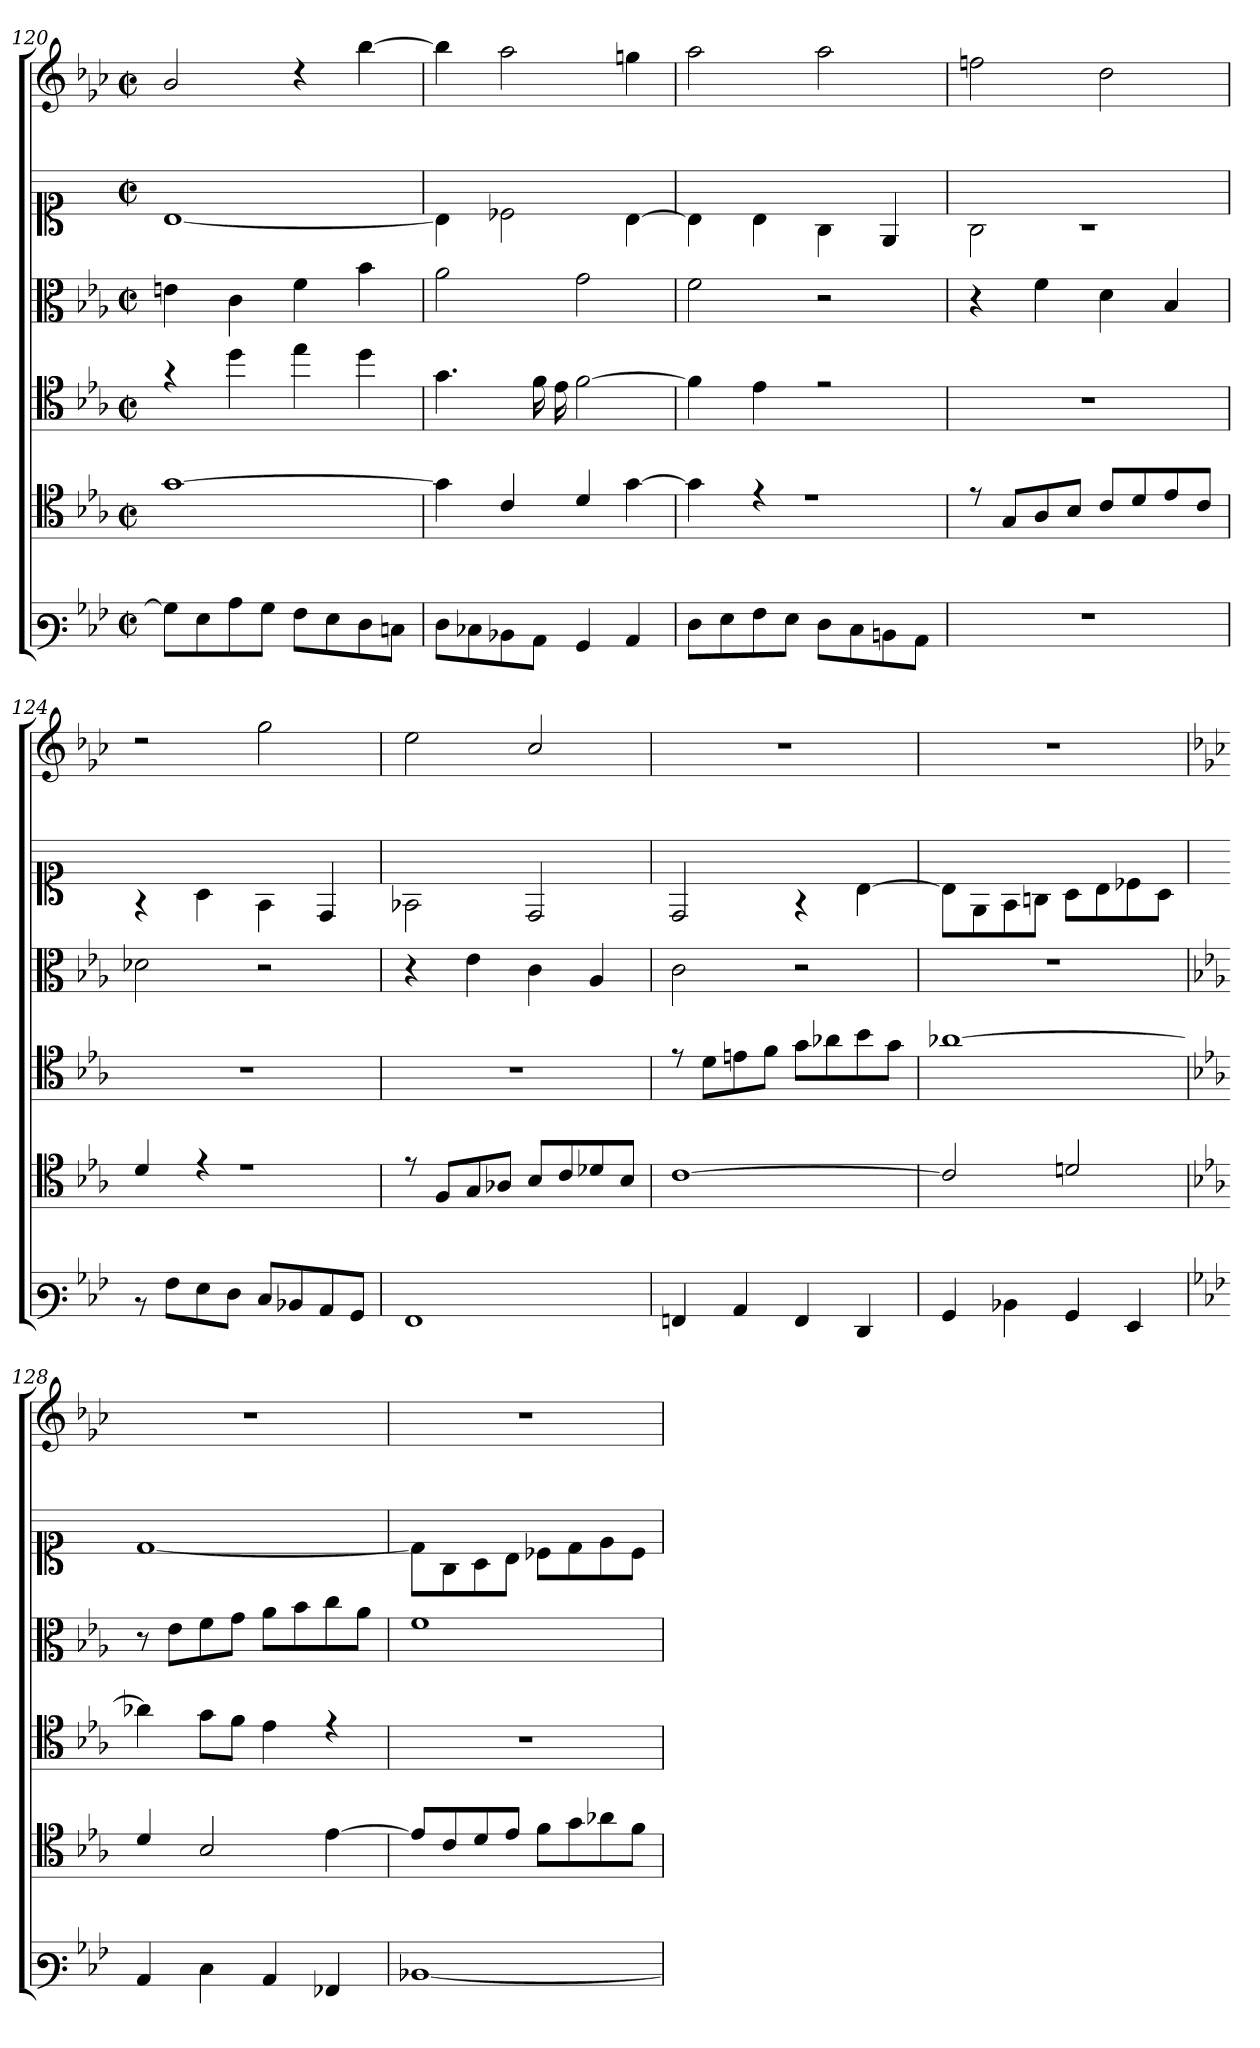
**kern	**kern	**kern	**kern	**kern	**kern
*part6	*part5	*part4	*part3	*part2	*part1
*staff6	*staff5	*staff4	*staff3	*staff2	*staff1
*clefF3	*clefC4	*clefC4	*clefC3	*clefC1	*clefG3
*k[b-e-a-]	*k[b-e-a-]	*k[b-e-a-]	*k[b-e-a-]	*	*k[b-e-a-]
*M2/2	*M2/2	*M2/2	*M2/2	*M2/2	*M2/2
*met(c|)	*met(c|)	*met(c|)	*met(c|)	*met(c|)	*met(c|)
=120	=120	=120	=120	=120	=120
8B-\L]	[>1g	4rf	4en\	[>1B	2g/
8G\	.	.	.	.	.
8c\	.	4dd\	4c\	.	.
8B-\J	.	.	.	.	.
8A-\L	.	4ee-\	4f\	.	4rb
8G\	.	.	.	.	.
8F\	.	4dd\	4b-\	.	[>4gg\
8En\J	.	.	.	.	.
=121	=121	=121	=121	=121	=121
8F\L	4g\]	4.g\	2a-\	4B\]	4gg\]
8E-X\	.	.	.	.	.
8D-X\	4c/	.	.	2c-X\	2ff\
8C\J	.	16f\KK	.	.	.
.	.	16e-\kk	.	.	.
4BB-/	4d/	[>2f\	2g\	.	.
4C/	[>4g\	.	.	[>4B\	4een\
=122	=122	=122	=122	=122	=122
*	*^	*	*	*	*
8F\L	4g\]	1re	4f\]	2f\	4B\]	2ff\
8G\	.	.	.	.	.	.
8A-\	4rd	.	4e-\	.	4B\	.
8G\J	.	.	.	.	.	.
8F\L	2ryy	.	2re	2rd	4G\	2ff\
8E-\	.	.	.	.	.	.
8Dn\	.	.	.	.	4E/	.
8C\J	.	.	.	.	.	.
*	*v	*v	*	*	*	*
!!LO:LB:g=z
=123	=123	=123	=123	=123	=123
*	*	*	*	*^	*
1r	8rd	1r	4r	1rA	2G\	2ddn\
.	8G/L	.	.	.	.	.
.	8A-/	.	4f\	.	.	.
.	8B-/J	.	.	.	.	.
.	8c/L	.	4d\	.	2ryy	2b-\
.	8d/	.	.	.	.	.
.	8e-/	.	4B-/	.	.	.
.	8c/J	.	.	.	.	.
*	*	*	*	*v	*v	*
=124	=124	=124	=124	=124	=124
*	*^	*	*	*	*
8rD	4d/	1re	1r	2d-X\	4rF	2rb
8A-\L	.	.	.	.	.	.
8G\	4rd	.	.	.	4A\	.
8F\J	.	.	.	.	.	.
8E-/L	2ryy	.	.	2r	4F\	2ee-\
8D-X/	.	.	.	.	.	.
8C/	.	.	.	.	4D/	.
8BB-/J	.	.	.	.	.	.
*	*v	*v	*	*	*	*
=125	=125	=125	=125	=125	=125
1AA-	8rd	1r	4r	2F-X\	2cc\
.	8F/L	.	.	.	.
.	8G/	.	4e-\	.	.
.	8A-X/J	.	.	.	.
.	8B-/L	.	4c\	2D/	2a-/
.	8c/	.	.	.	.
.	8d-X/	.	4A-/	.	.
.	8B-/J	.	.	.	.
=126	=126	=126	=126	=126	=126
4AAn/	[<1c	8re	2c\	2D/	1r
.	.	8d\L	.	.	.
4C/	.	8en\	.	.	.
.	.	8f\J	.	.	.
4AA/	.	8g\L	2rd	4rF	.
.	.	8a-X\	.	.	.
4FF/	.	8b-\	.	[>4B\	.
.	.	8g\J	.	.	.
=127	=127	=127	=127	=127	=127
4BB-/	2c/]	[>1a-X	1r	8B\L]	1r
.	.	.	.	8E\	.
4D-X\	.	.	.	8F\	.
.	.	.	.	8Gn\J	.
4BB-/	2dn/	.	.	8A\L	.
.	.	.	.	8B\	.
4GG/	.	.	.	8c-X\	.
.	.	.	.	8A\J	.
!!LO:PB:g=z
=128	=128	=128	=128	=128	=128
*k[b-e-a-]	*k[b-e-a-]	*k[b-e-a-]	*k[b-e-a-]	*	*k[b-e-a-]
4C/	4d/	4a-X\]	8r	[>1d	1r
.	.	.	8e-\L	.	.
4E-\	2B-/	8g\L	8f\	.	.
.	.	8f\J	8g\J	.	.
4C/	.	4e-\	8a-\L	.	.
.	.	.	8b-\	.	.
4AA-X/	[>4e-\	4re	8cc\	.	.
.	.	.	8a-\J	.	.
=129	=129	=129	=129	=129	=129
[>1D-X	8e-/L]	1r	1f	8d\L]	1r
.	8c/	.	.	8G\	.
.	8d/	.	.	8A\	.
.	8e-/J	.	.	8B\J	.
.	8f\L	.	.	8c-X\L	.
.	8g\	.	.	8d\	.
.	8a-X\	.	.	8e\	.
.	8f\J	.	.	8c-\J	.
=	=	=	=	=	=
*-	*-	*-	*-	*-	*-
